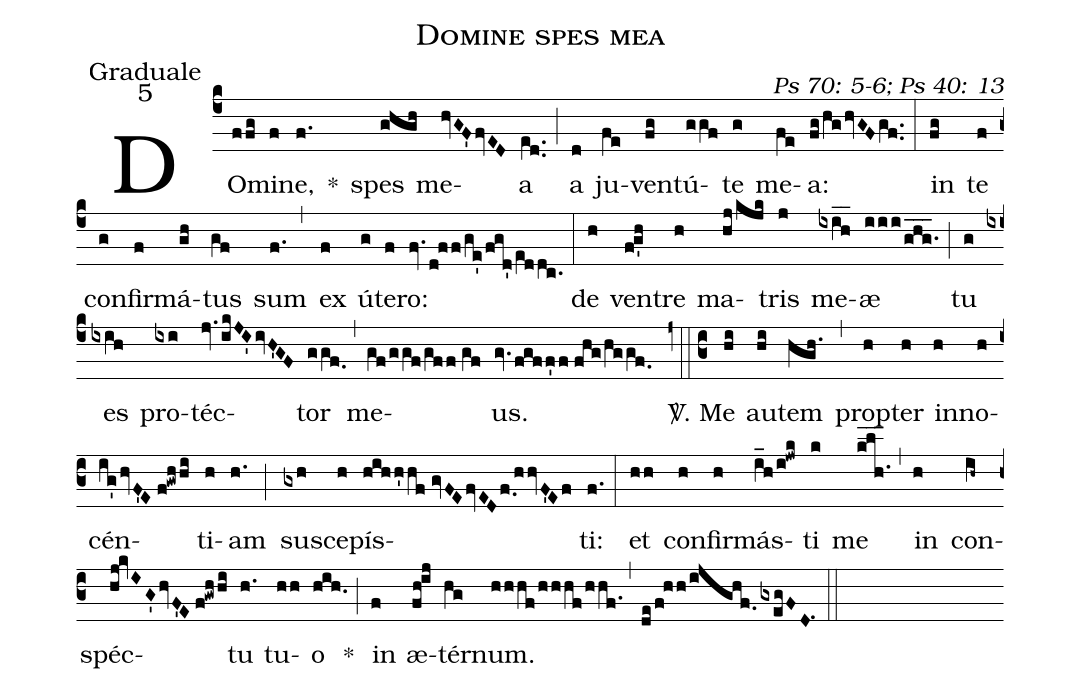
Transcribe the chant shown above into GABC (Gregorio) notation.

name: Domine spes mea;
office-part: Graduale;
mode: 5;
commentary: Ps 70: 5-6; Ps 40: 13;
%%
(c4) DO(ffg)mi(f)ne,(f.) *() spes(ghgh) me(hvGF'fvED)a(e[ll:1]d..) (;) a(d) ju(fe)ven(fg)tú(ggf)te(g) me(fe)a:(fg/hghvGFgf..) (:)
in(fg) te(f) con(g)fir(f)má(gh)tus(gf) sum(f.) (,) ex(f) ú(g)te(f)ro:(fv.d!ff/ge'/fgd'/!e[ll:1]ddc.) (:)
de(h) ven(fg'h)tre(h) ma(hj/kjk)tris(j) me(ixi_h_)æ(iii/ghg.___) (;) tu(g) es(ixih) pro(ixi)téc(jv.ikJI'ivH'GF)tor(ggf.0) (,) me(gf/ggf/gff//gf)us.(gv.fgff'f//fhg/hggf.0) (z0::c3)
<sp>V/</sp>. Me(hi) au(hi)tem(hgh.) (,) prop(h)ter(h) in(h)no(h)cén(ig'hvF'E//f!gwhhi)ti(h)am(h.) (;) su(gxh)sce(h)pís(hihh'hf//gvFEfvEDf.0/[-0.5]hhvF'Ef)ti:(f.) (:)
et(hh) con(h)fir(h)más(i_h/i!jwk)ti(k) me(klh.1___) (,) in(h) con(ih~)spéc(hj!kvIG'hvF'E//f!gwhhi)tu(h.) tu(hh)o(hih.) *(;) in(f) æ(fh!ij)tér(hg)num.(hhhf/hhhf/hhf.) (,) (de/f!hh/ijghf.0gxegFD.1) (::)
